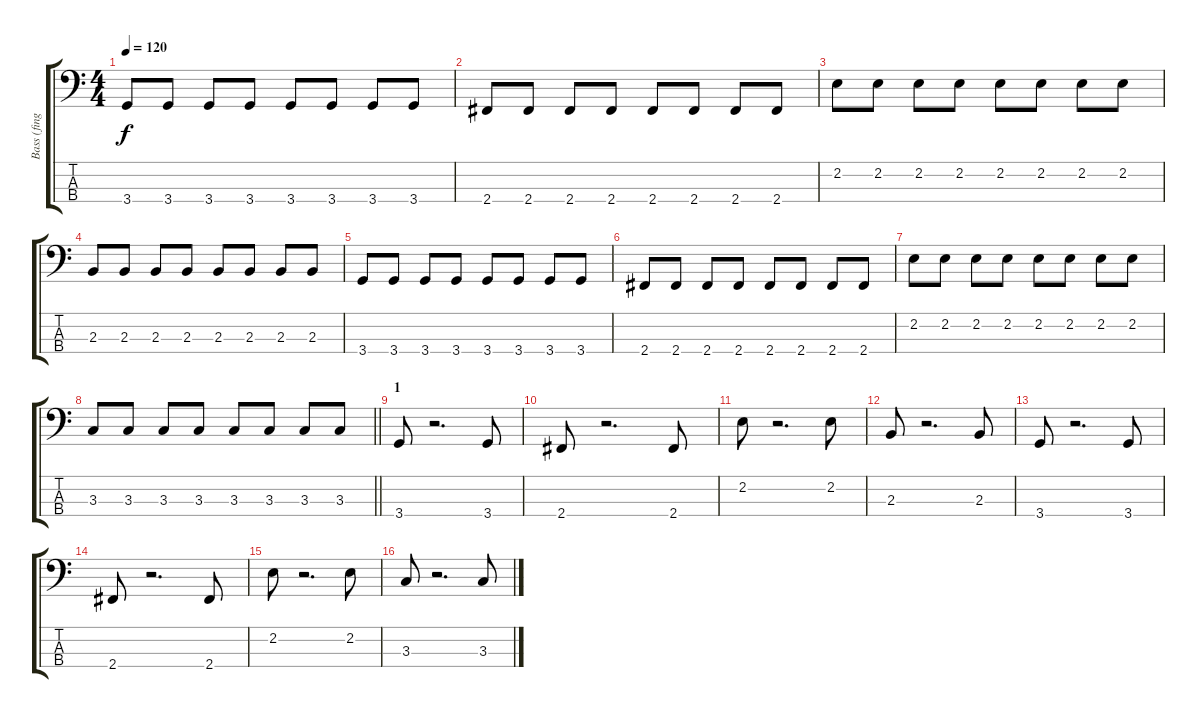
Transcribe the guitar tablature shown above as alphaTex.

\track ("Bass (finger)" "Bass (fing") {instrument electricbassfinger}
\staff {score tabs}
\tuning (G2 D2 A1 E1) {hide}
\ts (4 4)
\tempo 120
\clef f4
\ks c
3.4.8{dy f instrument electricbassfinger} 3.4.8 3.4.8 3.4.8 3.4.8 3.4.8 3.4.8 3.4.8 |
2.4.8 2.4.8 2.4.8 2.4.8 2.4.8 2.4.8 2.4.8 2.4.8 |
2.2.8 2.2.8 2.2.8 2.2.8 2.2.8 2.2.8 2.2.8 2.2.8 |
2.3.8 2.3.8 2.3.8 2.3.8 2.3.8 2.3.8 2.3.8 2.3.8 |
3.4.8 3.4.8 3.4.8 3.4.8 3.4.8 3.4.8 3.4.8 3.4.8 |
2.4.8 2.4.8 2.4.8 2.4.8 2.4.8 2.4.8 2.4.8 2.4.8 |
2.2.8 2.2.8 2.2.8 2.2.8 2.2.8 2.2.8 2.2.8 2.2.8 |
\barLineRight lightlight
3.3.8 3.3.8 3.3.8 3.3.8 3.3.8 3.3.8 3.3.8 3.3.8 |
\section ("" "1")
3.4.8 r.2{d} 3.4.8 |
2.4.8 r.2{d} 2.4.8 |
2.2.8 r.2{d} 2.2.8 |
2.3.8 r.2{d} 2.3.8 |
3.4.8 r.2{d} 3.4.8 |
2.4.8 r.2{d} 2.4.8 |
2.2.8 r.2{d} 2.2.8 |
3.3.8 r.2{d} 3.3.8
